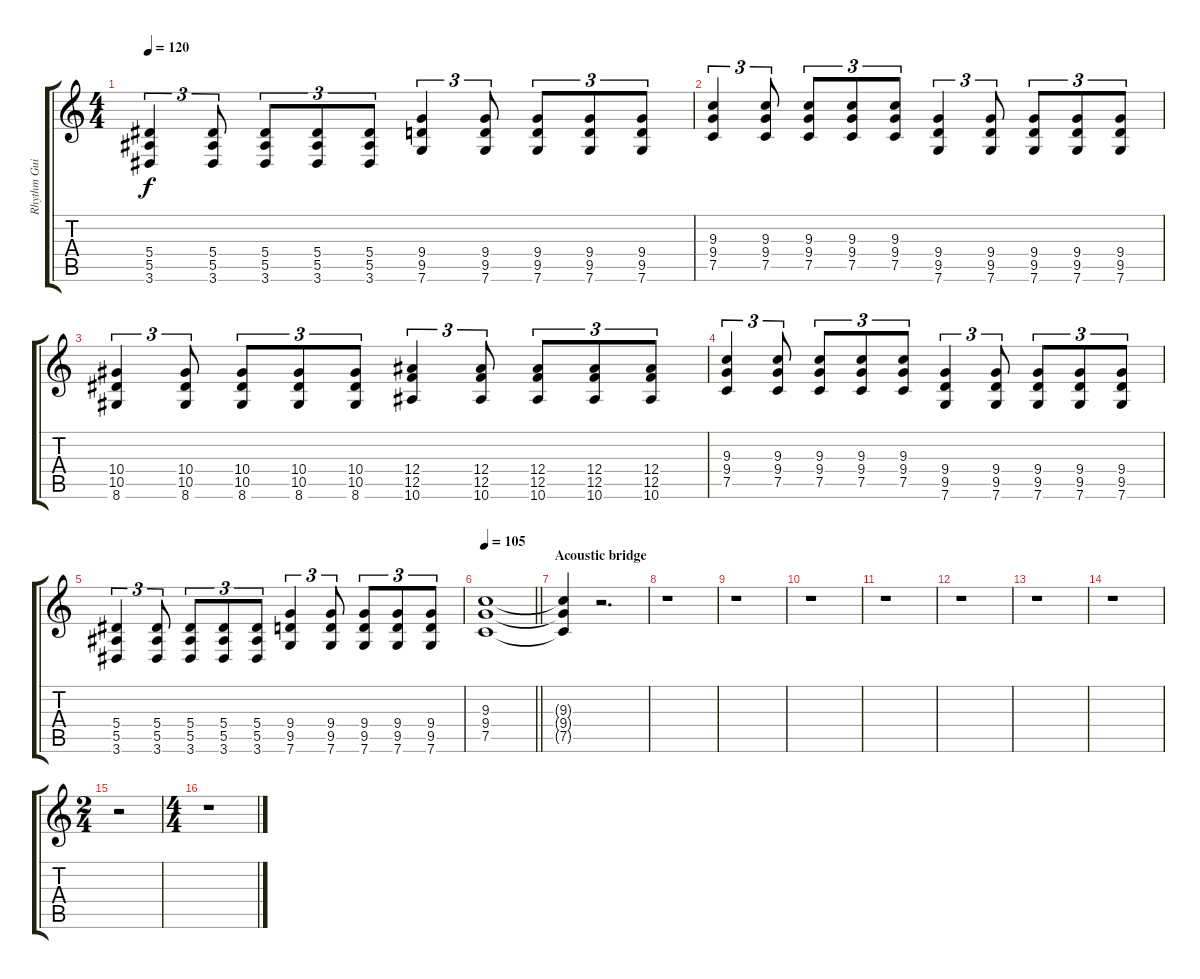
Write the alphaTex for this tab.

\track ("Rhythm Guitar" "Rhythm Gui") {instrument overdrivenguitar}
\staff {score tabs}
\tuning (C4 G3 Eb3 Bb2 F2 C2) {hide}
\ts (4 4)
\tempo 120
\clef g2
\ks c
(5.4 5.5 3.6).4{tu (3 2) dy f} (5.4 5.5 3.6).8{tu (3 2)} (5.4 5.5 3.6).8{tu (3 2)} (5.4 5.5 3.6).8{tu (3 2)} (5.4 5.5 3.6).8{tu (3 2)} (9.4 9.5 7.6).4{tu (3 2)} (9.4 9.5 7.6).8{tu (3 2)} (9.4 9.5 7.6).8{tu (3 2)} (9.4 9.5 7.6).8{tu (3 2)} (9.4 9.5 7.6).8{tu (3 2)} |
(9.3 9.4 7.5).4{tu (3 2)} (9.3 9.4 7.5).8{tu (3 2)} (9.3 9.4 7.5).8{tu (3 2)} (9.3 9.4 7.5).8{tu (3 2)} (9.3 9.4 7.5).8{tu (3 2)} (9.4 9.5 7.6).4{tu (3 2)} (9.4 9.5 7.6).8{tu (3 2)} (9.4 9.5 7.6).8{tu (3 2)} (9.4 9.5 7.6).8{tu (3 2)} (9.4 9.5 7.6).8{tu (3 2)} |
(10.4 10.5 8.6).4{tu (3 2)} (10.4 10.5 8.6).8{tu (3 2)} (10.4 10.5 8.6).8{tu (3 2)} (10.4 10.5 8.6).8{tu (3 2)} (10.4 10.5 8.6).8{tu (3 2)} (12.4 12.5 10.6).4{tu (3 2)} (12.4 12.5 10.6).8{tu (3 2)} (12.4 12.5 10.6).8{tu (3 2)} (12.4 12.5 10.6).8{tu (3 2)} (12.4 12.5 10.6).8{tu (3 2)} |
(9.3 9.4 7.5).4{tu (3 2)} (9.3 9.4 7.5).8{tu (3 2)} (9.3 9.4 7.5).8{tu (3 2)} (9.3 9.4 7.5).8{tu (3 2)} (9.3 9.4 7.5).8{tu (3 2)} (9.4 9.5 7.6).4{tu (3 2)} (9.4 9.5 7.6).8{tu (3 2)} (9.4 9.5 7.6).8{tu (3 2)} (9.4 9.5 7.6).8{tu (3 2)} (9.4 9.5 7.6).8{tu (3 2)} |
(5.4 5.5 3.6).4{tu (3 2)} (5.4 5.5 3.6).8{tu (3 2)} (5.4 5.5 3.6).8{tu (3 2)} (5.4 5.5 3.6).8{tu (3 2)} (5.4 5.5 3.6).8{tu (3 2)} (9.4 9.5 7.6).4{tu (3 2)} (9.4 9.5 7.6).8{tu (3 2)} (9.4 9.5 7.6).8{tu (3 2)} (9.4 9.5 7.6).8{tu (3 2)} (9.4 9.5 7.6).8{tu (3 2)} |
\tempo 105
\barLineRight lightlight
(9.3 9.4 7.5).1 |
\section ("" "Acoustic bridge")
(9.3{t} 9.4{t} 7.5{t}).4 r.2{d} |
r.1 |
r.1 |
r.1 |
r.1 |
r.1 |
r.1 |
r.1 |
\ts (2 4)
r.2 |
\ts (4 4)
r.1
